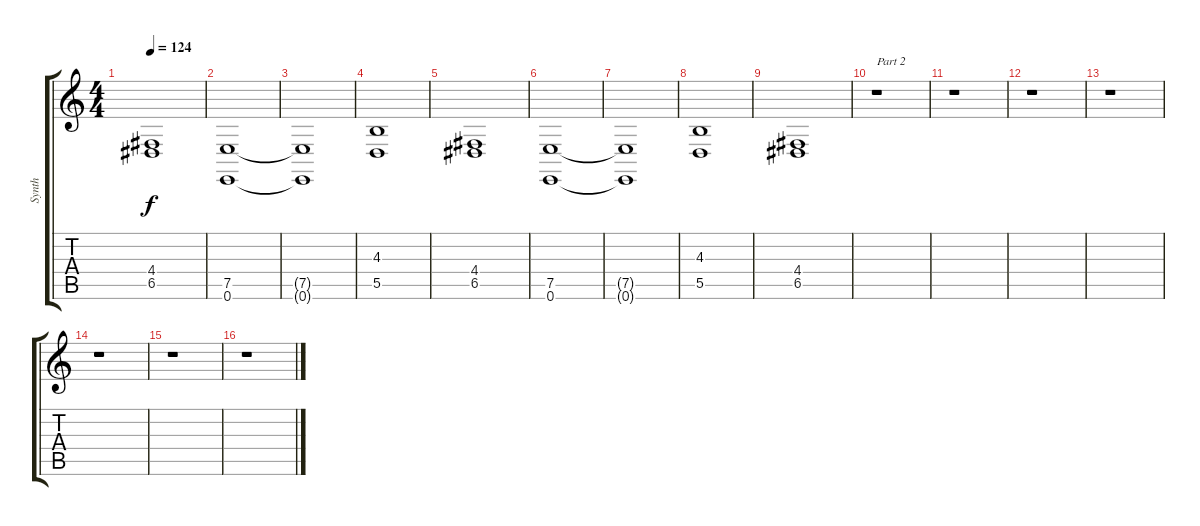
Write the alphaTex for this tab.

\track ("Synth" "Synth") {instrument lead1square}
\staff {score tabs}
\tuning (E4 B3 G3 D3 A2 E2) {hide}
\ts (4 4)
\tempo 124
\clef g2
\ks c
(4.4 6.5).1{dy f} |
(7.5 0.6).1 |
(7.5{t} 0.6{t}).1 |
(4.3 5.5).1 |
(4.4 6.5).1 |
(7.5 0.6).1 |
(7.5{t} 0.6{t}).1 |
(4.3 5.5).1 |
(4.4 6.5).1 |
r.1{txt "Part 2"} |
r.1 |
r.1 |
r.1 |
r.1 |
r.1 |
r.1
